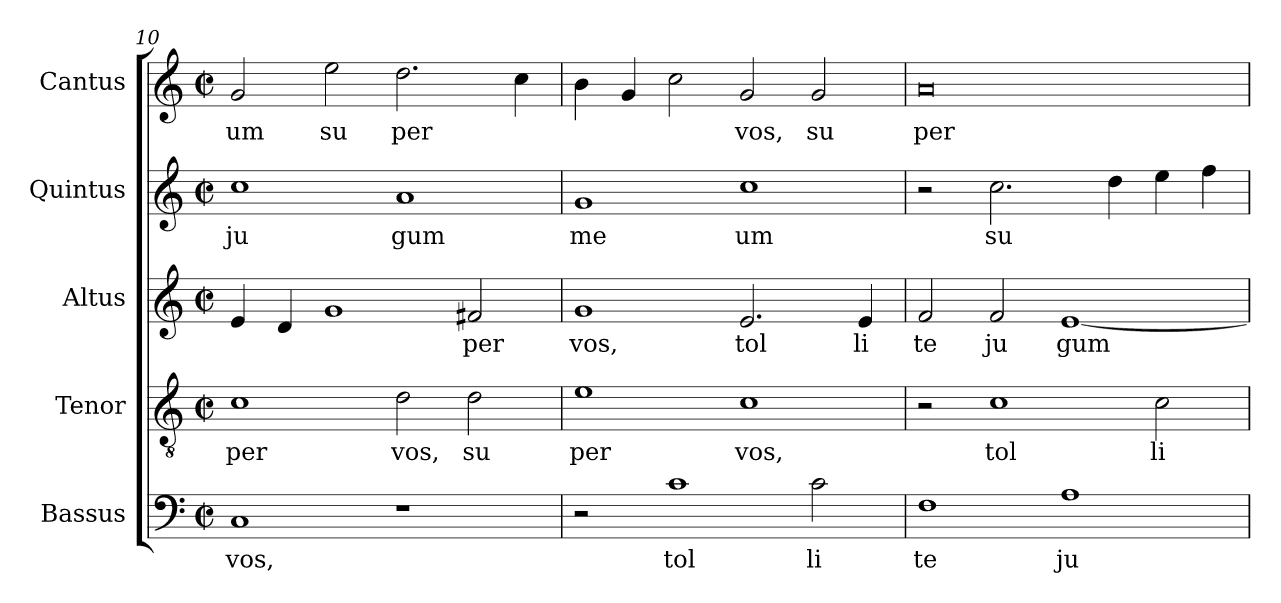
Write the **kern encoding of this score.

**kern	**text	**kern	**text	**kern	**text	**kern	**text	**kern	**text
*part5	*part5	*part4	*part4	*part3	*part3	*part2	*part2	*part1	*part1
*staff5	*staff5	*staff4	*staff4	*staff3	*staff3	*staff2	*staff2	*staff1	*staff1
*I"Bassus	*	*I"Tenor	*	*I"Altus	*	*I"Quintus	*	*I"Cantus	*
*clefF4	*	*clefGv2	*	*clefG2	*	*clefG2	*	*clefG2	*
*M2/2	*	*M2/2	*	*M2/2	*	*M2/2	*	*M2/2	*
*met(c|)	*	*met(c|)	*	*met(c|)	*	*met(c|)	*	*met(c|)	*
=10	=10	=10	=10	=10	=10	=10	=10	=10	=10
!	!LO:LY:b:cj	!	!LO:LY:b:cj	!	!	!	!LO:LY:b:cj	!	!LO:LY:b:cj
1C	vos,	1c	per	4e/	.	1cc	ju	2g/	um
.	.	.	.	4d/	.	.	.	.	.
!	!	!	!	!	!	!	!	!	!LO:LY:b:cj
.	.	.	.	1g	.	.	.	2ee\	su
!	!	!	!LO:LY:b:cj	!	!	!	!LO:LY:b:cj	!	!LO:LY:b
1r	.	2d\	vos,	.	.	1a	gum	2.dd\	per
!	!	!	!LO:LY:b:cj	!	!LO:LY:b:cj	!	!	!	!
.	.	2d\	su	2f#/	per	.	.	.	.
.	.	.	.	.	.	.	.	4cc\	.
=11	=11	=11	=11	=11	=11	=11	=11	=11	=11
!	!	!	!LO:LY:b:cj	!	!LO:LY:b:cj	!	!LO:LY:b:cj	!	!
2r	.	1e	per	1g	vos,	1g	me	4b\	.
.	.	.	.	.	.	.	.	4g/	.
!	!LO:LY:b:cj	!	!	!	!	!	!	!	!
1c	tol	.	.	.	.	.	.	2cc\	.
!	!	!	!LO:LY:b:cj	!	!LO:LY:b:cj	!	!LO:LY:b:cj	!	!LO:LY:b:cj
.	.	1c	vos,	2.e/	tol	1cc	um	2g/	vos,
!	!LO:LY:b:cj	!	!	!	!	!	!	!	!LO:LY:b:cj
2c\	li	.	.	.	.	.	.	2g/	su
!	!	!	!	!	!LO:LY:b:cj	!	!	!	!
.	.	.	.	4e/	li	.	.	.	.
=12	=12	=12	=12	=12	=12	=12	=12	=12	=12
!	!LO:LY:b:cj	!	!	!	!LO:LY:b:cj	!	!	!	!LO:LY:b:cj
1F	te	2r	.	2f/	te	2r	.	0a	per
!	!	!	!LO:LY:b:cj	!	!LO:LY:b:cj	!	!LO:LY:b:cj	!	!
.	.	1c	tol	2f/	ju	2.cc\	su	.	.
!	!LO:LY:b:cj	!	!	!	!LO:LY:b	!	!	!	!
1A	ju	.	.	[>1e	gum	.	.	.	.
.	.	.	.	.	.	4dd\	.	.	.
!	!	!	!LO:LY:b:cj	!	!	!	!	!	!
.	.	2c\	li	.	.	4ee\	.	.	.
.	.	.	.	.	.	4ff\	.	.	.
=	=	=	=	=	=	=	=	=	=
*-	*-	*-	*-	*-	*-	*-	*-	*-	*-
